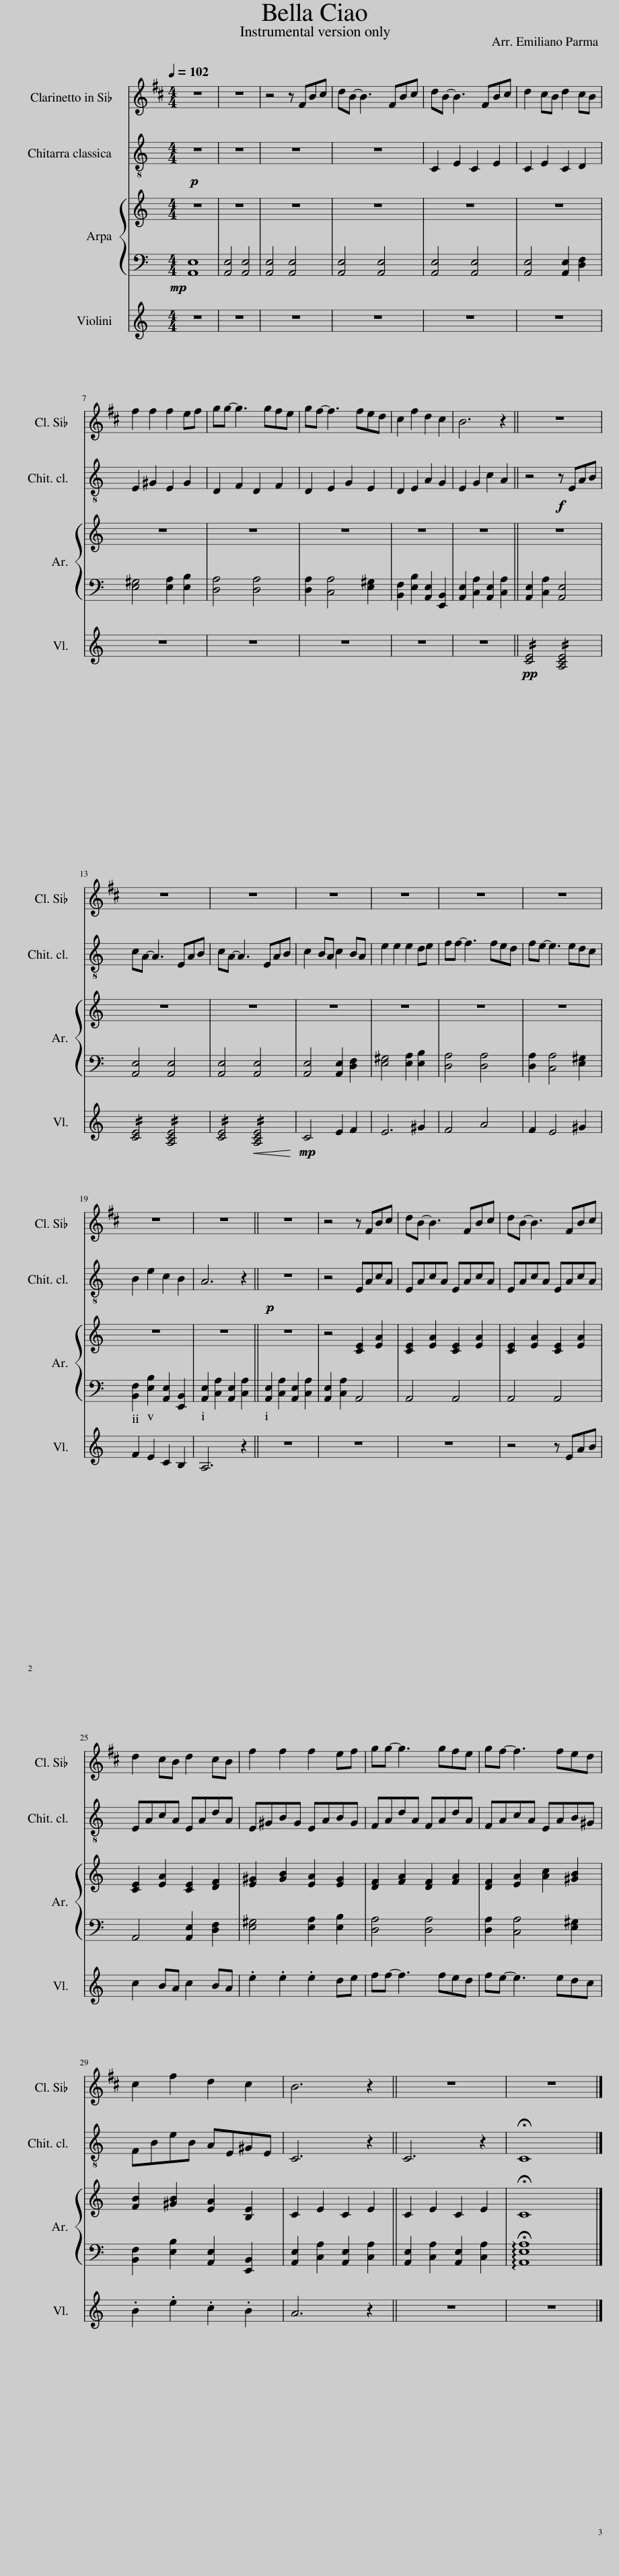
X:1
%%score 1 2 { 3 | 4 } 5
L:1/8
Q:1/4=102
M:4/4
I:linebreak $
K:C
V:1 treble transpose=-2
V:2 treble-8
V:3 treble
V:4 bass
V:5 treble
V:1
[K:D] z8 | z8 | z4 z FBc | dB- B3 FBc | dB- B3 FBc | %5
 d2 cB d2 cB |$ f2 f2 f2 ef | gg- g3 gfe | gf- f3 fed | c2 f2 d2 c2 | %10
 B6 z2 || z8 |$ z8 | z8 | z8 | %15
 z8 | z8 | z8 |$ z8 | z8 || %20
 z8 | z4 z FBc | dB- B3 FBc | dB- B3 FBc |$ d2 cB d2 cB | %25
 f2 f2 f2 ef | gg- g3 gfe | gf- f3 fed |$ c2 f2 d2 c2 | B6 z2 || %30
 z8 | z8 |] %32
V:2
!p! z8 | z8 | z8 | z8 | C2 E2 C2 E2 | %5
 C2 E2 C2 D2 |$ E2 ^G2 E2 G2 | D2 F2 D2 F2 | D2 E2 G2 E2 | D2 E2 A2 G2 | %10
 E2 G2 c2 A2 || z4!f! z EAB |$ cA- A3 EAB | cA- A3 EAB | c2 BA c2 BA | %15
 e2 e2 e2 de | ff- f3 fed | fe- e3 edc |$ B2 e2 c2 B2 | A6 z2 || %20
!p! z8 | z4 EAcA | EAcA EAcA | EAcA EAcA |$ EAcA EAdA | %25
 E^GBG EABG | FAdA FAdA | FAcA EAB^G |$ FBeB AE^GE | C6 z2 || %30
 C6 z2 | !fermata!C8 |] %32
V:3
 z8 | z8 | z8 | z8 | z8 | %5
 z8 |$ z8 | z8 | z8 | z8 | %10
 z8 || z8 |$ z8 | z8 | z8 | %15
 z8 | z8 | z8 |$ z8 | z8 || %20
 z8 | z4 [CE]2 [EA]2 | [CE]2 [EA]2 [CE]2 [EA]2 | [CE]2 [EA]2 [CE]2 [EA]2 |$ [CE]2 [EA]2 [CE]2 [DF]2 | %25
 [E^G]2 [GB]2 [EA]2 [EG]2 | [DF]2 [FA]2 [DF]2 [FA]2 | [DF]2 [EA]2 [Ac]2 [^GB]2 |$ [FB]2 [^GB]2 [EA]2 [B,E]2 | C2 E2 C2 E2 || %30
 C2 E2 C2 E2 | !fermata!C8 |] %32
V:4
!mp! [A,,E,]8 | [A,,E,]4 [A,,E,]4 | [A,,E,]4 [A,,E,]4 | [A,,E,]4 [A,,E,]4 | [A,,E,]4 [A,,E,]4 | %5
 [A,,E,]4 [A,,E,]2 [D,F,]2 |$ [E,^G,]4 [E,A,]2 [E,B,]2 | [D,A,]4 [D,A,]4 | [D,A,]2 [C,A,]4 [E,^G,]2 | [B,,F,]2 [E,B,]2 [A,,E,]2 [E,,B,,]2 | %10
 [A,,E,]2 [C,A,]2 [A,,E,]2 [C,A,]2 || [A,,E,]2 [C,A,]2 [A,,E,]4 |$ [A,,E,]4 [A,,E,]4 | [A,,E,]4 [A,,E,]4 | [A,,E,]4 [A,,E,]2 [D,F,]2 | %15
 [E,^G,]4 [E,A,]2 [E,B,]2 | [D,A,]4 [D,A,]4 | [D,A,]2 [C,A,]4 [E,^G,]2 |$ [B,,F,]2 [E,B,]2 [A,,E,]2 [E,,B,,]2 | [A,,E,]2 [C,A,]2 [A,,E,]2 [C,A,]2 || %20
 [A,,E,]2 [C,A,]2 [A,,E,]2 [C,A,]2 | [A,,E,]2 [C,A,]2 A,,4 | A,,4 A,,4 | A,,4 A,,4 |$ A,,4 [A,,E,]2 [D,F,]2 | %25
 [E,^G,]4 [E,A,]2 [E,B,]2 | [D,A,]4 [D,A,]4 | [D,A,]2 [C,A,]4 [E,^G,]2 |$ [B,,F,]2 [E,B,]2 [A,,E,]2 [E,,B,,]2 | [A,,E,]2 [C,A,]2 [A,,E,]2 [C,A,]2 || %30
 [A,,E,]2 [C,A,]2 [A,,E,]2 [C,A,]2 | !arpeggio!!fermata![A,,E,A,]8 |] %32
V:5
 z8 | z8 | z8 | z8 | z8 | %5
 z8 |$ z8 | z8 | z8 | z8 | %10
 z8 ||!pp! !//![CE]4 !//![A,CE]4 |$ !//![CE]4 !//![A,CE]4 | !//![CE]4!<(! !//![A,CE]4!<)! |!mp! C4 E2 F2 | %15
 E6 ^G2 | F4 A4 | F2 E4 ^G2 |$ F2 E2 C2 B,2 | A,6 z2 || %20
 z8 | z8 | z8 | z4 z EAB |$ c2 BA c2 BA | %25
 .e2 .e2 .e2 de | ff- f3 fed | fe- e3 edc |$ .B2 .e2 .c2 .B2 | A6 z2 || %30
 z8 | z8 |] %32
